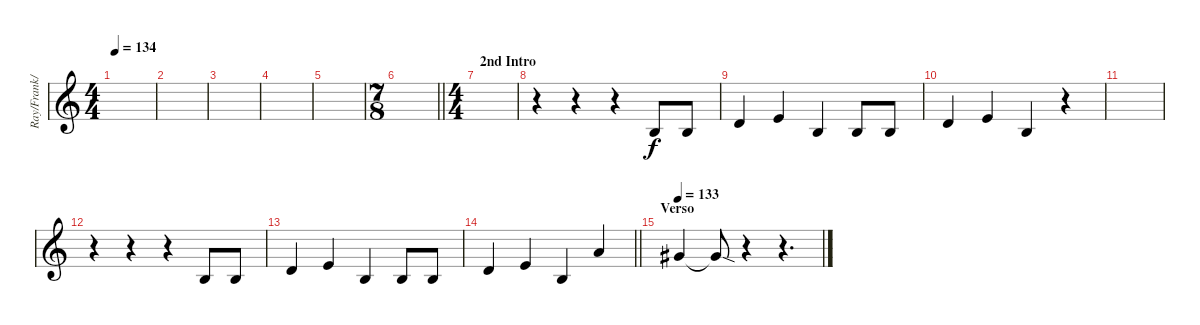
\track ("Ray/Frank/James [Backup Vocals]" "Ray/Frank/") {instrument harmonica}
\staff {score}
\tuning (E4 B3 G3 D3 A2 E2) {hide}
\ts (4 4)
\tempo 134
\clef g2
\ks c
|
|
|
|
|
\ts (7 8)
\barLineRight lightlight
|
\ts (4 4)
\section ("" "2nd Intro")
|
r.4 r.4 r.4 0.2.8 0.2.8 |
3.2.4 5.2.4 0.2.4 0.2.8 0.2.8 |
3.2.4 5.2.4 0.2.4 r.4 |
|
r.4 r.4 r.4 0.2.8 0.2.8 |
3.2.4 5.2.4 0.2.4 0.2.8 0.2.8 |
\barLineRight lightlight
3.2.4 5.2.4 0.2.4 5.1.4 |
\section ("" "Verso")
\tempo 133
4.1.4 4.1{sod t}.8 r.4 r.4{d}
